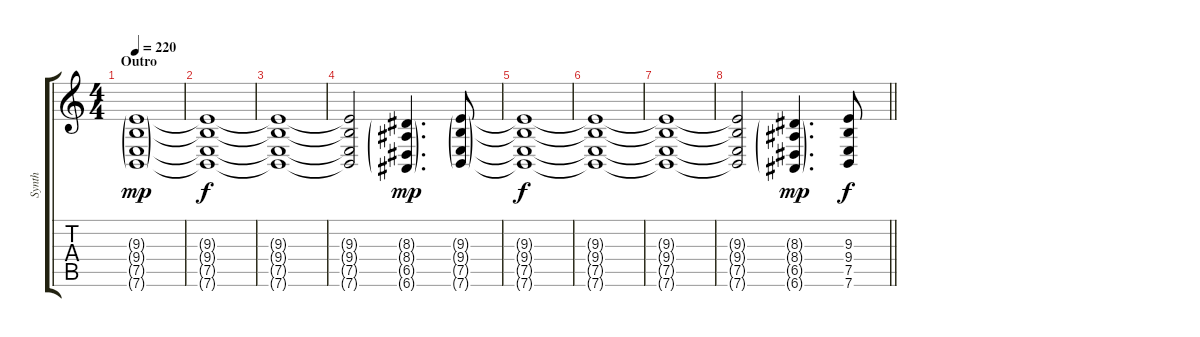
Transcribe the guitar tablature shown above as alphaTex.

\track ("Synth" "Synth") {instrument lead2sawtooth}
\staff {score tabs}
\tuning (E4 B3 G3 D3 A2 E2) {hide}
\ts (4 4)
\section ("" "Outro")
\tempo 220
\clef g2
\ks c
(9.3{g} 9.4{g} 7.5{g} 7.6{g}).1{dy mp} |
(9.3{t} 9.4{t} 7.5{t} 7.6{t}).1{dy f} |
(9.3{t} 9.4{t} 7.5{t} 7.6{t}).1 |
(9.3{t} 9.4{t} 7.5{t} 7.6{t}).2 (8.3{g} 8.4{g} 6.5{g} 6.6{g}).4{d dy mp} (9.3{g} 9.4{g} 7.5{g} 7.6{g}).8 |
(9.3{t} 9.4{t} 7.5{t} 7.6{t}).1{dy f} |
(9.3{t} 9.4{t} 7.5{t} 7.6{t}).1 |
(9.3{t} 9.4{t} 7.5{t} 7.6{t}).1 |
\barLineRight lightlight
(9.3{t} 9.4{t} 7.5{t} 7.6{t}).2 (8.3{g} 8.4{g} 6.5{g} 6.6{g}).4{d dy mp} (9.3 9.4 7.5 7.6).8{dy f}
